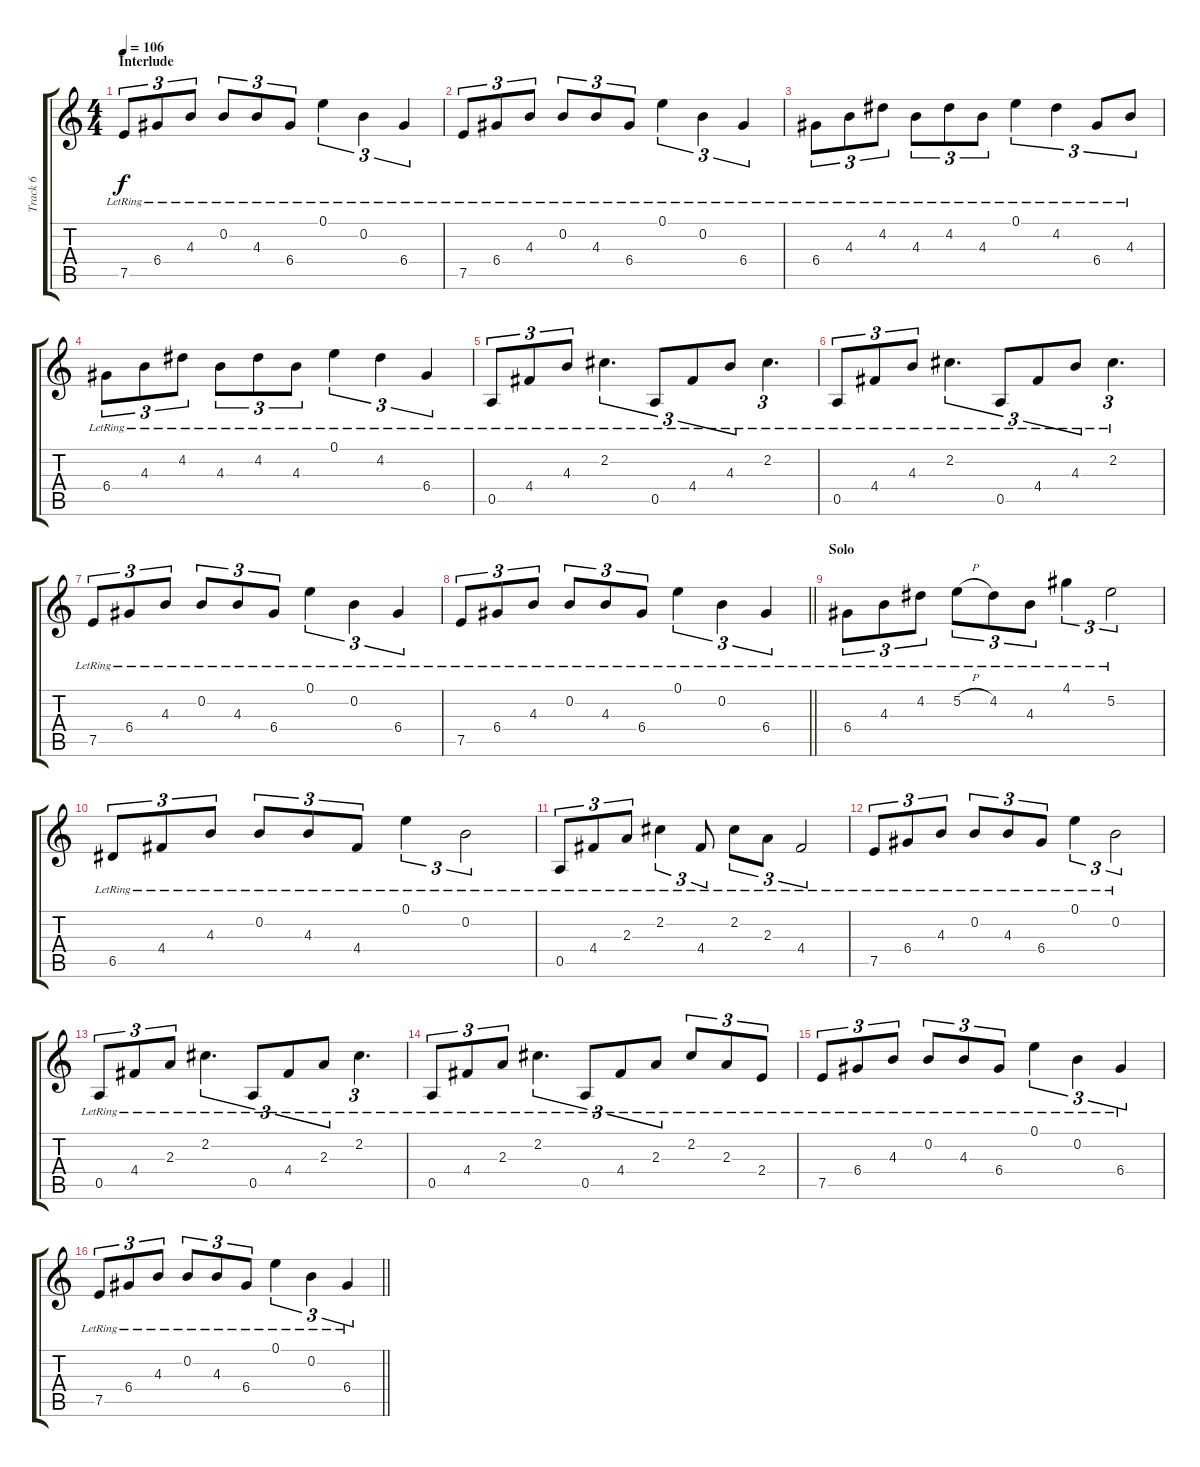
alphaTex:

\track ("Track 6" "Track 6") {instrument acousticguitarsteel}
\staff {score tabs}
\tuning (E4 B3 G3 D3 A2 E2) {hide}
\ts (4 4)
\section ("" "Interlude")
\tempo 106
\clef g2
\ks c
7.5{lr}.8{tu (3 2) dy f} 6.4{lr}.8{tu (3 2)} 4.3{lr}.8{tu (3 2)} 0.2{lr}.8{tu (3 2)} 4.3{lr}.8{tu (3 2)} 6.4{lr}.8{tu (3 2)} 0.1{lr}.4{tu (3 2)} 0.2{lr}.4{tu (3 2)} 6.4{lr}.4{tu (3 2)} |
7.5{lr}.8{tu (3 2)} 6.4{lr}.8{tu (3 2)} 4.3{lr}.8{tu (3 2)} 0.2{lr}.8{tu (3 2)} 4.3{lr}.8{tu (3 2)} 6.4{lr}.8{tu (3 2)} 0.1{lr}.4{tu (3 2)} 0.2{lr}.4{tu (3 2)} 6.4{lr}.4{tu (3 2)} |
6.4{lr}.8{tu (3 2)} 4.3{lr}.8{tu (3 2)} 4.2{lr}.8{tu (3 2)} 4.3{lr}.8{tu (3 2)} 4.2{lr}.8{tu (3 2)} 4.3{lr}.8{tu (3 2)} 0.1{lr}.4{tu (3 2)} 4.2{lr}.4{tu (3 2)} 6.4{lr}.8{tu (3 2)} 4.3{lr}.8{tu (3 2)} |
6.4{lr}.8{tu (3 2)} 4.3{lr}.8{tu (3 2)} 4.2{lr}.8{tu (3 2)} 4.3{lr}.8{tu (3 2)} 4.2{lr}.8{tu (3 2)} 4.3{lr}.8{tu (3 2)} 0.1{lr}.4{tu (3 2)} 4.2{lr}.4{tu (3 2)} 6.4{lr}.4{tu (3 2)} |
0.5{lr}.8{tu (3 2)} 4.4{lr}.8{tu (3 2)} 4.3{lr}.8{tu (3 2)} 2.2{lr}.4{d tu (3 2)} 0.5{lr}.8{tu (3 2)} 4.4{lr}.8{tu (3 2)} 4.3{lr}.8{tu (3 2)} 2.2{lr}.4{d tu (3 2)} |
0.5{lr}.8{tu (3 2)} 4.4{lr}.8{tu (3 2)} 4.3{lr}.8{tu (3 2)} 2.2{lr}.4{d tu (3 2)} 0.5{lr}.8{tu (3 2)} 4.4{lr}.8{tu (3 2)} 4.3{lr}.8{tu (3 2)} 2.2{lr}.4{d tu (3 2)} |
7.5{lr}.8{tu (3 2)} 6.4{lr}.8{tu (3 2)} 4.3{lr}.8{tu (3 2)} 0.2{lr}.8{tu (3 2)} 4.3{lr}.8{tu (3 2)} 6.4{lr}.8{tu (3 2)} 0.1{lr}.4{tu (3 2)} 0.2{lr}.4{tu (3 2)} 6.4{lr}.4{tu (3 2)} |
\barLineRight lightlight
7.5{lr}.8{tu (3 2)} 6.4{lr}.8{tu (3 2)} 4.3{lr}.8{tu (3 2)} 0.2{lr}.8{tu (3 2)} 4.3{lr}.8{tu (3 2)} 6.4{lr}.8{tu (3 2)} 0.1{lr}.4{tu (3 2)} 0.2{lr}.4{tu (3 2)} 6.4{lr}.4{tu (3 2)} |
\section ("" "Solo")
6.4{lr}.8{tu (3 2)} 4.3{lr}.8{tu (3 2)} 4.2{lr}.8{tu (3 2)} 5.2{h lr}.8{tu (3 2)} 4.2{lr}.8{tu (3 2)} 4.3{lr}.8{tu (3 2)} 4.1{lr}.4{tu (3 2)} 5.2{lr}.2{tu (3 2)} |
6.5{lr}.8{tu (3 2)} 4.4{lr}.8{tu (3 2)} 4.3{lr}.8{tu (3 2)} 0.2{lr}.8{tu (3 2)} 4.3{lr}.8{tu (3 2)} 4.4{lr}.8{tu (3 2)} 0.1{lr}.4{tu (3 2)} 0.2{lr}.2{tu (3 2)} |
0.5{lr}.8{tu (3 2)} 4.4{lr}.8{tu (3 2)} 2.3{lr}.8{tu (3 2)} 2.2{lr}.4{tu (3 2)} 4.4{lr}.8{tu (3 2)} 2.2{lr}.8{tu (3 2)} 2.3{lr}.8{tu (3 2)} 4.4{lr}.2{tu (3 2)} |
7.5{lr}.8{tu (3 2)} 6.4{lr}.8{tu (3 2)} 4.3{lr}.8{tu (3 2)} 0.2{lr}.8{tu (3 2)} 4.3{lr}.8{tu (3 2)} 6.4{lr}.8{tu (3 2)} 0.1{lr}.4{tu (3 2)} 0.2{lr}.2{tu (3 2)} |
0.5{lr}.8{tu (3 2)} 4.4{lr}.8{tu (3 2)} 2.3{lr}.8{tu (3 2)} 2.2{lr}.4{d tu (3 2)} 0.5{lr}.8{tu (3 2)} 4.4{lr}.8{tu (3 2)} 2.3{lr}.8{tu (3 2)} 2.2{lr}.4{d tu (3 2)} |
0.5{lr}.8{tu (3 2)} 4.4{lr}.8{tu (3 2)} 2.3{lr}.8{tu (3 2)} 2.2{lr}.4{d tu (3 2)} 0.5{lr}.8{tu (3 2)} 4.4{lr}.8{tu (3 2)} 2.3{lr}.8{tu (3 2)} 2.2{lr}.8{tu (3 2)} 2.3{lr}.8{tu (3 2)} 2.4{lr}.8{tu (3 2)} |
7.5{lr}.8{tu (3 2)} 6.4{lr}.8{tu (3 2)} 4.3{lr}.8{tu (3 2)} 0.2{lr}.8{tu (3 2)} 4.3{lr}.8{tu (3 2)} 6.4{lr}.8{tu (3 2)} 0.1{lr}.4{tu (3 2)} 0.2{lr}.4{tu (3 2)} 6.4{lr}.4{tu (3 2)} |
\barLineRight lightlight
7.5{lr}.8{tu (3 2)} 6.4{lr}.8{tu (3 2)} 4.3{lr}.8{tu (3 2)} 0.2{lr}.8{tu (3 2)} 4.3{lr}.8{tu (3 2)} 6.4{lr}.8{tu (3 2)} 0.1{lr}.4{tu (3 2)} 0.2{lr}.4{tu (3 2)} 6.4{lr}.4{tu (3 2)}
